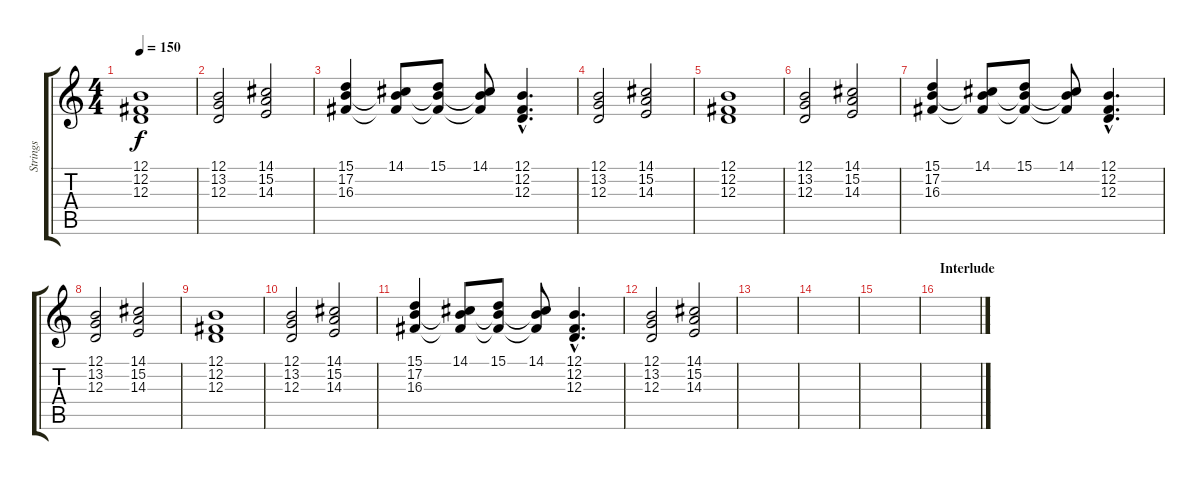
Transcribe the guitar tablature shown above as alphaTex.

\track ("Strings" "Strings") {instrument stringensemble1}
\staff {score tabs}
\tuning (B3 Gb3 D3 A2 E2 B1) {hide}
\ts (4 4)
\tempo 150
\clef g2
\ks c
(12.1 12.2 12.3).1{dy f} |
(12.1 13.2 12.3).2 (14.1 15.2 14.3).2 |
(15.1 17.2 16.3).4 (14.1 17.2{t} 16.3{t}).8 (15.1 17.2{t} 16.3{t}).8 (14.1 17.2{t} 16.3{t}).8 (12.1{hac} 12.2{hac} 12.3{hac}).4{d} |
(12.1 13.2 12.3).2 (14.1 15.2 14.3).2 |
(12.1 12.2 12.3).1 |
(12.1 13.2 12.3).2 (14.1 15.2 14.3).2 |
(15.1 17.2 16.3).4 (14.1 17.2{t} 16.3{t}).8 (15.1 17.2{t} 16.3{t}).8 (14.1 17.2{t} 16.3{t}).8 (12.1{hac} 12.2{hac} 12.3{hac}).4{d} |
(12.1 13.2 12.3).2 (14.1 15.2 14.3).2 |
(12.1 12.2 12.3).1 |
(12.1 13.2 12.3).2 (14.1 15.2 14.3).2 |
(15.1 17.2 16.3).4 (14.1 17.2{t} 16.3{t}).8 (15.1 17.2{t} 16.3{t}).8 (14.1 17.2{t} 16.3{t}).8 (12.1{hac} 12.2{hac} 12.3{hac}).4{d} |
(12.1 13.2 12.3).2 (14.1 15.2 14.3).2 |
|
|
|
\section ("" "Interlude")
